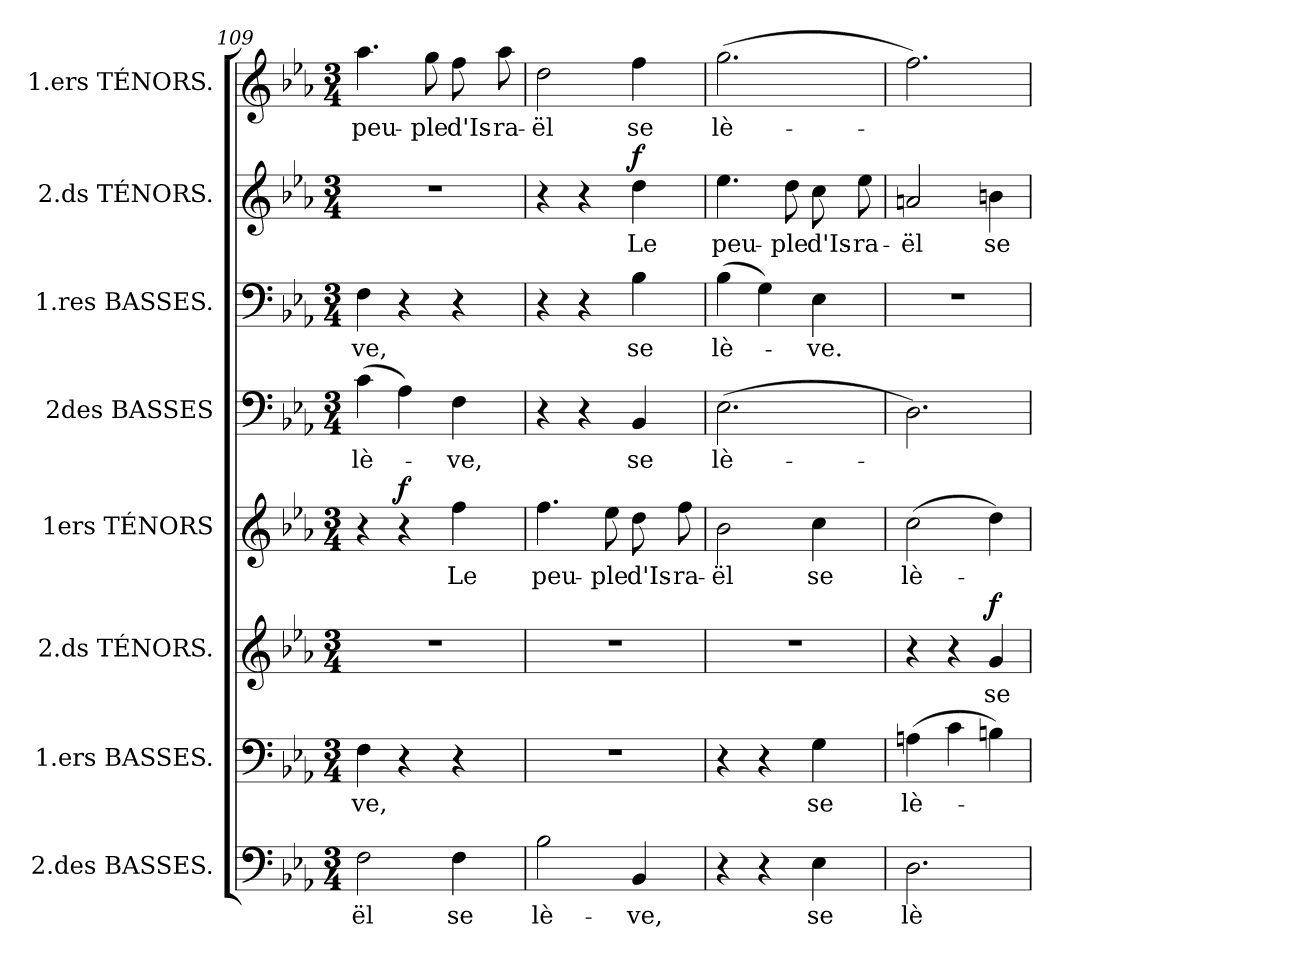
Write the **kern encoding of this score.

**kern	**text	**kern	**text	**kern	**text	**dynam	**kern	**text	**dynam	**kern	**text	**kern	**text	**kern	**text	**dynam	**kern	**text
*part8	*part8	*part7	*part7	*part6	*part6	*part6	*part5	*part5	*part5	*part4	*part4	*part3	*part3	*part2	*part2	*part2	*part1	*part1
*staff8	*staff8	*staff7	*staff7	*staff6	*staff6	*staff6	*staff5	*staff5	*staff5	*staff4	*staff4	*staff3	*staff3	*staff2	*staff2	*staff2	*staff1	*staff1
*I"2.des BASSES.	*	*I"1.ers BASSES.	*	*I"2.ds TÉNORS.	*	*	*I"1ers TÉNORS	*	*	*I"2des BASSES	*	*I"1.res BASSES.	*	*I"2.ds TÉNORS.	*	*	*I"1.ers TÉNORS.	*
*clefF4	*	*clefF4	*	*clefG2	*	*	*clefG2	*	*	*clefF4	*	*clefF4	*	*clefG2	*	*	*clefG2	*
*k[b-e-a-]	*	*k[b-e-a-]	*	*k[b-e-a-]	*	*	*k[b-e-a-]	*	*	*k[b-e-a-]	*	*k[b-e-a-]	*	*k[b-e-a-]	*	*	*k[b-e-a-]	*
*E-:	*	*E-:	*	*E-:	*	*	*E-:	*	*	*E-:	*	*E-:	*	*E-:	*	*	*E-:	*
*M3/4	*	*M3/4	*	*M3/4	*	*	*M3/4	*	*	*M3/4	*	*M3/4	*	*M3/4	*	*	*M3/4	*
=109	=109	=109	=109	=109	=109	=109	=109	=109	=109	=109	=109	=109	=109	=109	=109	=109	=109	=109
!	!LO:LY:b	!	!	!	!	!	!	!	!	!	!	!	!	!	!	!	!	!
!	!	!	!LO:LY:b	!LO:N:vis=1	!	!	!	!	!	!	!	!	!	!	!	!	!	!
!	!	!	!	!	!	!	!	!	!	!	!LO:LY:b	!	!	!	!	!	!	!
!	!	!	!	!	!	!	!	!	!	!	!	!	!LO:LY:b	!LO:N:vis=1	!	!	!	!
!	!	!	!	!	!	!	!	!	!	!	!	!	!	!	!	!	!	!LO:LY:b
2F\	-ël	4F\	-ve,	2.r	.	.	4r	.	.	(>4c\	lè-	4F\	-ve,	2.r	.	.	4.aa-\	peu-
!	!	!	!	!	!	!	!	!	!LO:DY:a	!	!	!	!	!	!	!	!	!
.	.	4r	.	.	.	.	4r	.	f	4A-\)	.	4r	.	.	.	.	.	.
!	!	!	!	!	!	!	!	!	!	!	!	!	!	!	!	!	!	!LO:LY:b
.	.	.	.	.	.	.	.	.	.	.	.	.	.	.	.	.	8gg\	-ple
!	!LO:LY:b	!	!	!	!	!	!	!	!	!	!	!	!	!	!	!	!	!
!	!	!	!	!	!	!	!	!LO:LY:b	!	!	!	!	!	!	!	!	!	!
!	!	!	!	!	!	!	!	!	!	!	!LO:LY:b	!	!	!	!	!	!	!
!	!	!	!	!	!	!	!	!	!	!	!	!	!	!	!	!	!	!LO:LY:b
4F\	se	4r	.	.	.	.	4ff\	Le	.	4F\	-ve,	4r	.	.	.	.	8ff\	d'Is-
!	!	!	!	!	!	!	!	!	!	!	!	!	!	!	!	!	!	!LO:LY:b
.	.	.	.	.	.	.	.	.	.	.	.	.	.	.	.	.	8aa-\	-ra-
!!LO:LB:g=z
=110	=110	=110	=110	=110	=110	=110	=110	=110	=110	=110	=110	=110	=110	=110	=110	=110	=110	=110
!	!LO:LY:b	!LO:N:vis=1	!	!LO:N:vis=1	!	!	!	!	!	!	!	!	!	!	!	!	!	!
!	!	!	!	!	!	!	!	!LO:LY:b	!	!	!	!	!	!	!	!	!	!
!	!	!	!	!	!	!	!	!	!	!	!	!	!	!	!	!	!	!LO:LY:b
2B-\	lè-	2.r	.	2.r	.	.	4.ff\	peu-	.	4r	.	4r	.	4r	.	.	2dd\	-ël
.	.	.	.	.	.	.	.	.	.	4r	.	4r	.	4r	.	.	.	.
!	!	!	!	!	!	!	!	!LO:LY:b	!	!	!	!	!	!	!	!	!	!
.	.	.	.	.	.	.	8ee-\	-ple	.	.	.	.	.	.	.	.	.	.
!	!LO:LY:b	!	!	!	!	!	!	!	!	!	!	!	!	!	!	!	!	!
!	!	!	!	!	!	!	!	!LO:LY:b	!	!	!	!	!	!	!	!	!	!
!	!	!	!	!	!	!	!	!	!	!	!LO:LY:b	!	!	!	!	!	!	!
!	!	!	!	!	!	!	!	!	!	!	!	!	!LO:LY:b	!	!	!	!	!
!	!	!	!	!	!	!	!	!	!	!	!	!	!	!	!LO:LY:b	!	!	!
!	!	!	!	!	!	!	!	!	!	!	!	!	!	!	!	!LO:DY:a	!	!LO:LY:b
4BB-/	-ve,	.	.	.	.	.	8dd\	d'Is-	.	4BB-/	se	4B-\	se	4dd\	Le	f	4ff\	se
!	!	!	!	!	!	!	!	!LO:LY:b	!	!	!	!	!	!	!	!	!	!
.	.	.	.	.	.	.	8ff\	-ra-	.	.	.	.	.	.	.	.	.	.
=111	=111	=111	=111	=111	=111	=111	=111	=111	=111	=111	=111	=111	=111	=111	=111	=111	=111	=111
!	!	!	!	!LO:N:vis=1	!	!	!	!	!	!	!	!	!	!	!	!	!	!
!	!	!	!	!	!	!	!	!LO:LY:b	!	!	!	!	!	!	!	!	!	!
!	!	!	!	!	!	!	!	!	!	!	!LO:LY:b	!	!	!	!	!	!	!
!	!	!	!	!	!	!	!	!	!	!	!	!	!LO:LY:b	!	!	!	!	!
!	!	!	!	!	!	!	!	!	!	!	!	!	!	!	!LO:LY:b	!	!	!
!	!	!	!	!	!	!	!	!	!	!	!	!	!	!	!	!	!	!LO:LY:b
4r	.	4r	.	2.r	.	.	2b-\	-ël	.	(>2.E-\	lè-	(>4B-\	lè-	4.ee-\	peu-	.	(>2.gg\	lè-
4r	.	4r	.	.	.	.	.	.	.	.	.	4G\)	.	.	.	.	.	.
!	!	!	!	!	!	!	!	!	!	!	!	!	!	!	!LO:LY:b	!	!	!
.	.	.	.	.	.	.	.	.	.	.	.	.	.	8dd\	-ple	.	.	.
!	!LO:LY:b	!	!	!	!	!	!	!	!	!	!	!	!	!	!	!	!	!
!	!	!	!LO:LY:b	!	!	!	!	!	!	!	!	!	!	!	!	!	!	!
!	!	!	!	!	!	!	!	!LO:LY:b	!	!	!	!	!	!	!	!	!	!
!	!	!	!	!	!	!	!	!	!	!	!	!	!LO:LY:b	!	!	!	!	!
!	!	!	!	!	!	!	!	!	!	!	!	!	!	!	!LO:LY:b	!	!	!
4E-\	se	4G\	se	.	.	.	4cc\	se	.	.	.	4E-\	-ve.	8cc\	d'Is-	.	.	.
!	!	!	!	!	!	!	!	!	!	!	!	!	!	!	!LO:LY:b	!	!	!
.	.	.	.	.	.	.	.	.	.	.	.	.	.	8ee-\	-ra-	.	.	.
=112	=112	=112	=112	=112	=112	=112	=112	=112	=112	=112	=112	=112	=112	=112	=112	=112	=112	=112
!	!LO:LY:b	!	!	!	!	!	!	!	!	!	!	!	!	!	!	!	!	!
!	!	!	!LO:LY:b	!	!	!	!	!	!	!	!	!	!	!	!	!	!	!
!	!	!	!	!	!	!	!	!LO:LY:b	!	!	!	!LO:N:vis=1	!	!	!	!	!	!
!	!	!	!	!	!	!	!	!	!	!	!	!	!	!	!LO:LY:b	!	!	!
2.D\	lè-	(>4An\	lè-	4r	.	.	(>2cc\	lè-	.	2.D\)	.	2.r	.	2an/	-ël	.	2.ff\)	.
.	.	4c\	.	4r	.	.	.	.	.	.	.	.	.	.	.	.	.	.
!	!	!	!	!	!LO:LY:b	!	!	!	!	!	!	!	!	!	!	!	!	!
!	!	!	!	!	!	!LO:DY:a	!	!	!	!	!	!	!	!	!LO:LY:b	!	!	!
.	.	4Bn\)	.	4g/	se	f	4dd\)	.	.	.	.	.	.	4bn\	se	.	.	.
=	=	=	=	=	=	=	=	=	=	=	=	=	=	=	=	=	=	=
*-	*-	*-	*-	*-	*-	*-	*-	*-	*-	*-	*-	*-	*-	*-	*-	*-	*-	*-
